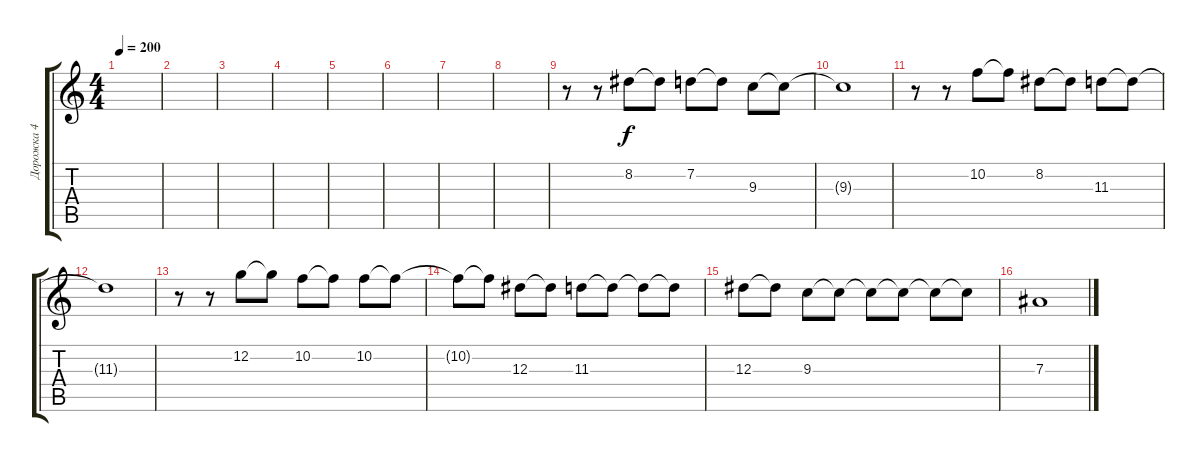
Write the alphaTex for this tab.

\track ("Дорожка 4" "Дорожка 4") {instrument overdrivenguitar}
\staff {score tabs}
\tuning (C4 G3 Eb3 Bb2 F2 C2) {hide}
\ts (4 4)
\tempo 200
\clef g2
\ks c
|
|
|
|
|
|
|
|
r.8 r.8 8.2.8 8.2{t}.8 7.2.8 7.2{t}.8 9.3.8 9.3{t}.8 |
9.3{t}.1 |
r.8 r.8 10.2.8 10.2{t}.8 8.2.8 8.2{t}.8 11.3.8 11.3{t}.8 |
11.3{t}.1 |
r.8 r.8 12.2.8 12.2{t}.8 10.2.8 10.2{t}.8 10.2.8 10.2{t}.8 |
10.2{t}.8 10.2{t}.8 12.3.8 12.3{t}.8 11.3.8 11.3{t}.8 11.3{t}.8 11.3{t}.8 |
12.3.8 12.3{t}.8 9.3.8 9.3{t}.8 9.3{t}.8 9.3{t}.8 9.3{t}.8 9.3{t}.8 |
7.3.1
